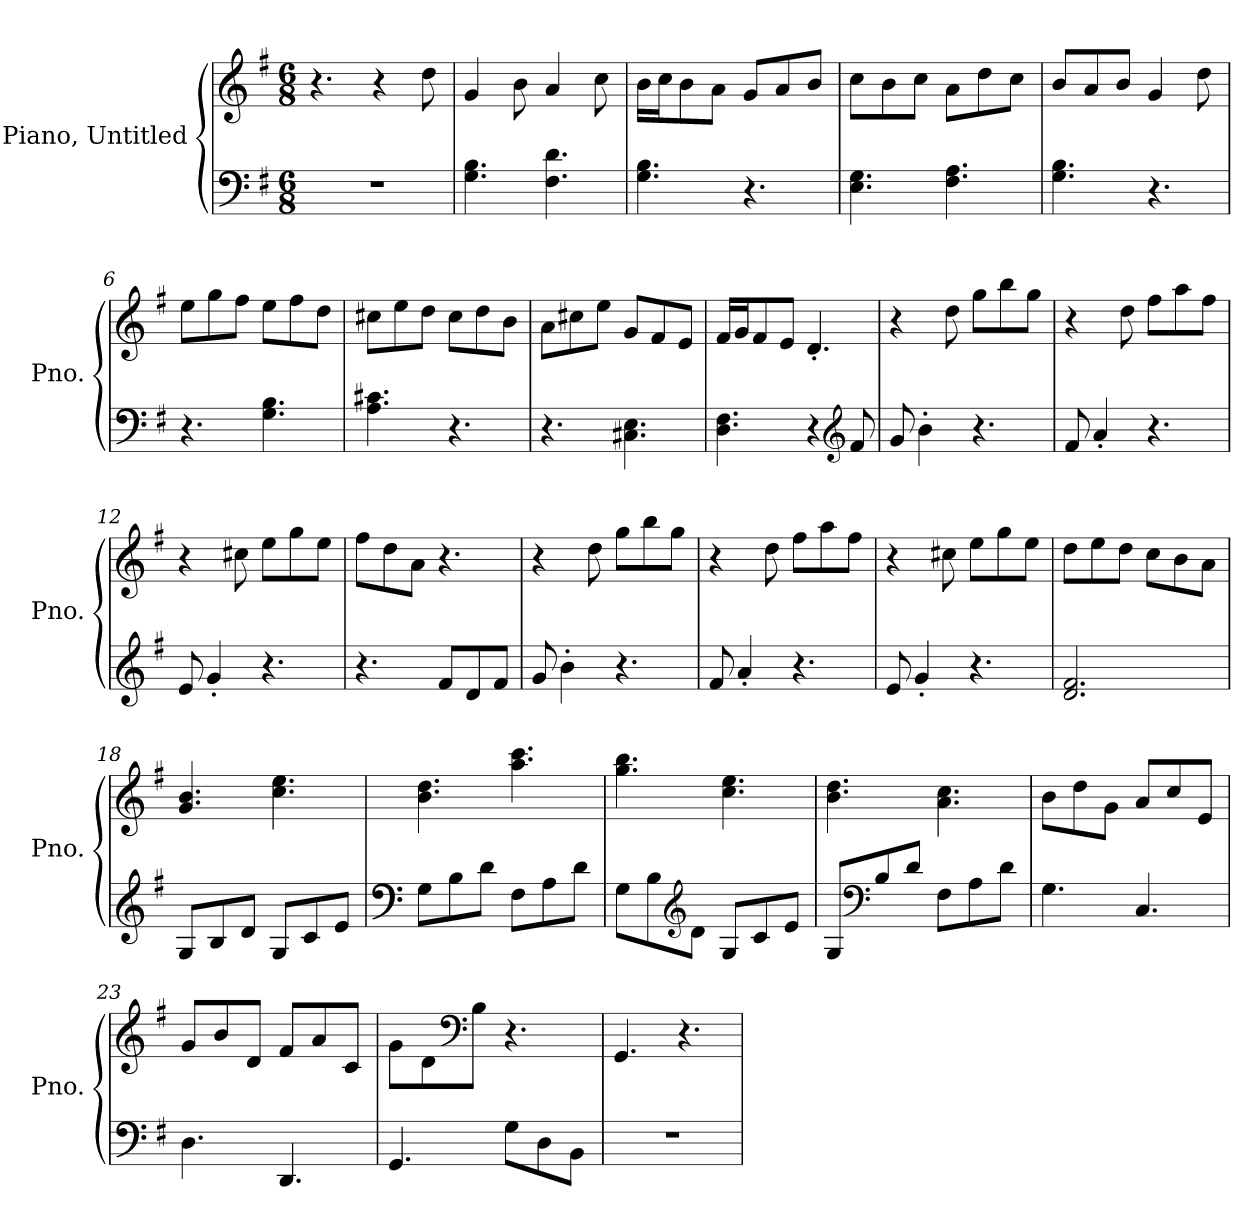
**kern	**kern
*part2	*part1
*staff2	*staff1
*I"Piano, Untitled	*I"Piano, Untitled
*I'Pno.	*I'Pno.
*clefF4	*clefG2
*k[f#]	*k[f#]
*M6/8	*M6/8
*MM120	*MM120
=1	=1
2.r	4.r
.	4r
.	8dd\
=2	=2
4.G\ 4.B\	4g/
.	8b\
4.F#\ 4.d\	4a/
.	8cc\
=3	=3
4.G\ 4.B\	16b\LL
.	16cc\J
.	8b\
.	8a\J
4.r	8g/L
.	8a/
.	8b/J
=4	=4
4.E\ 4.G\	8cc\L
.	8b\
.	8cc\J
4.F#\ 4.A\	8a\L
.	8dd\
.	8cc\J
=5	=5
4.G\ 4.B\	8b/L
.	8a/
.	8b/J
4.r	4g/
.	8dd\
=6	=6
4.r	8ee\L
.	8gg\
.	8ff#\J
4.G\ 4.B\	8ee\L
.	8ff#\
.	8dd\J
!!LO:LB:g=z
=7	=7
4.A\ 4.c#X\	8cc#X\L
.	8ee\
.	8dd\J
4.r	8cc#\L
.	8dd\
.	8b\J
=8	=8
4.r	8a\L
.	8cc#X\
.	8ee\J
4.C#X\ 4.E\	8g/L
.	8f#/
.	8e/J
=9	=9
4.D\ 4.F#\	16f#/LL
.	16g/J
.	8f#/
.	8e/J
4r	4.d'/
*clefG2	*
8f#/	.
=10	=10
8g/	4r
4b'\	.
.	8dd\
4.r	8gg\L
.	8bb\
.	8gg\J
=11	=11
8f#/	4r
4a'/	.
.	8dd\
4.r	8ff#\L
.	8aa\
.	8ff#\J
!!LO:LB:g=z
=12	=12
8e/	4r
4g'/	.
.	8cc#X\
4.r	8ee\L
.	8gg\
.	8ee\J
=13	=13
4.r	8ff#\L
.	8dd\
.	8a\J
8f#/L	4.r
8d/	.
8f#/J	.
=14	=14
8g/	4r
4b'\	.
.	8dd\
4.r	8gg\L
.	8bb\
.	8gg\J
=15	=15
8f#/	4r
4a'/	.
.	8dd\
4.r	8ff#\L
.	8aa\
.	8ff#\J
=16	=16
8e/	4r
4g'/	.
.	8cc#X\
4.r	8ee\L
.	8gg\
.	8ee\J
=17	=17
2.d/ 2.f#/	8dd\L
.	8ee\
.	8dd\J
.	8cc\L
.	8b\
.	8a\J
!!LO:LB:g=z
=18	=18
8G/L	4.g/ 4.b/
8B/	.
8d/J	.
8G/L	4.cc\ 4.ee\
8c/	.
8e/J	.
=19	=19
*clefF4	*
8G\L	4.b\ 4.dd\
8B\	.
8d\J	.
8F#\L	4.aa\ 4.ccc\
8A\	.
8d\J	.
=20	=20
8G\L	4.gg\ 4.bb\
8B\	.
*clefG2	*
8d\J	.
8G/L	4.cc\ 4.ee\
8c/	.
8e/J	.
=21	=21
8G/L	4.b\ 4.dd\
*clefF4	*
8B/	.
8d/J	.
8F#\L	4.a\ 4.cc\
8A\	.
8d\J	.
=22	=22
4.G\	8b\L
.	8dd\
.	8g\J
4.C/	8a/L
.	8cc/
.	8e/J
!!LO:LB:g=z
=23	=23
4.D\	8g/L
.	8b/
.	8d/J
4.DD/	8f#/L
.	8a/
.	8c/J
=24	=24
4.GG/	8g\L
.	8d\
*	*clefF4
.	8B\J
8G\L	4.r
8D\	.
8BB\J	.
=25	=25
2.r	4.GG/
.	4.r
=	=
*-	*-
